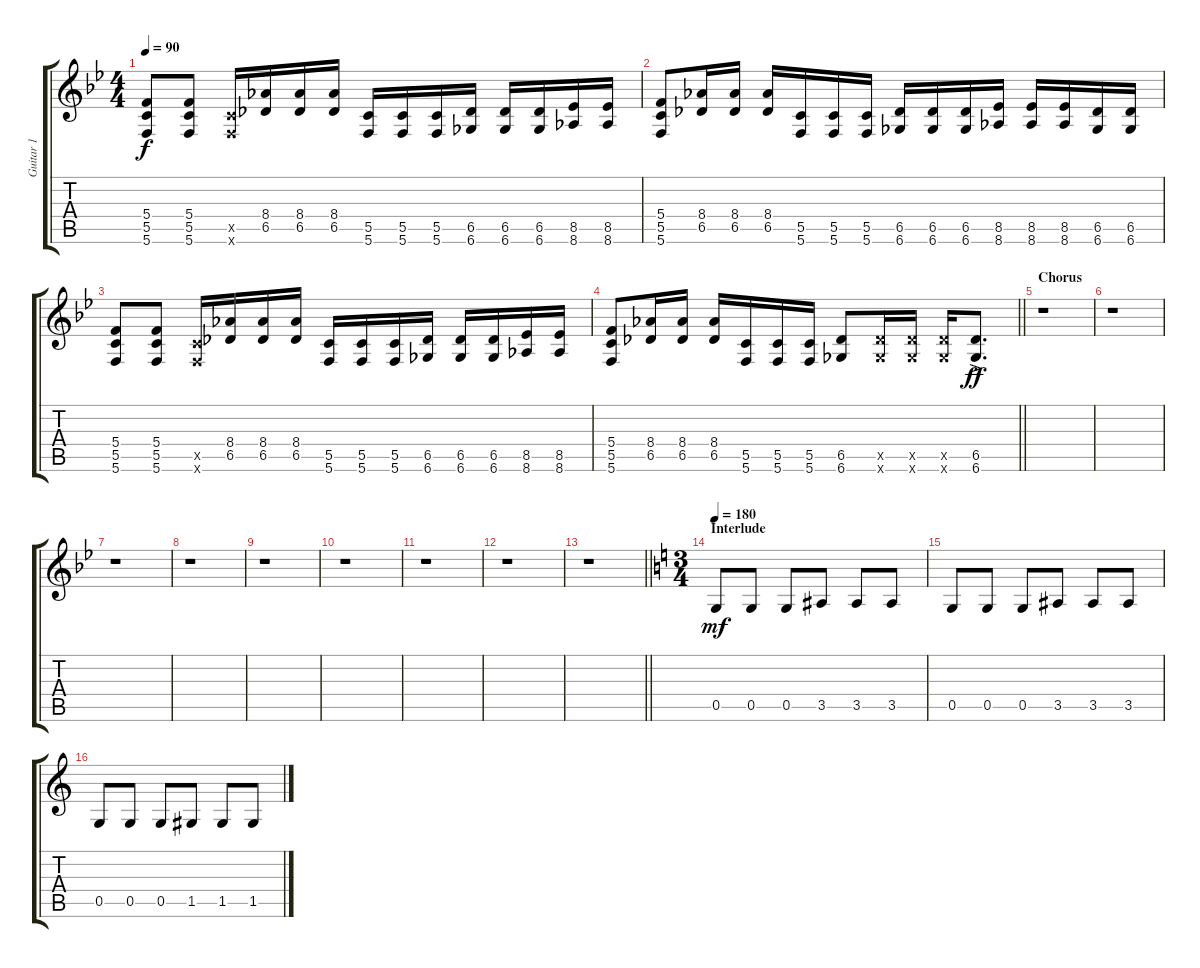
\track ("Guitar 1" "Guitar 1") {instrument distortionguitar}
\staff {score tabs}
\tuning (D4 A3 F3 C3 G2 C2) {hide}
\ts (4 4)
\tempo 90
\clef g2
\ks bb
(5.4 5.5 5.6).8{dy f} (5.4 5.5 5.6).8 (5.5{x} 5.6{x}).16 (8.4 6.5).16 (8.4 6.5).16 (8.4 6.5).16 (5.5 5.6).16 (5.5 5.6).16 (5.5 5.6).16 (6.5 6.6).16 (6.5 6.6).16 (6.5 6.6).16 (8.5 8.6).16 (8.5 8.6).16 |
(5.4 5.5 5.6).8 (8.4 6.5).16 (8.4 6.5).16 (8.4 6.5).16 (5.5 5.6).16 (5.5 5.6).16 (5.5 5.6).16 (6.5 6.6).16 (6.5 6.6).16 (6.5 6.6).16 (8.5 8.6).16 (8.5 8.6).16 (8.5 8.6).16 (6.5 6.6).16 (6.5 6.6).16 |
(5.4 5.5 5.6).8 (5.4 5.5 5.6).8 (5.5{x} 5.6{x}).16 (8.4 6.5).16 (8.4 6.5).16 (8.4 6.5).16 (5.5 5.6).16 (5.5 5.6).16 (5.5 5.6).16 (6.5 6.6).16 (6.5 6.6).16 (6.5 6.6).16 (8.5 8.6).16 (8.5 8.6).16 |
\barLineRight lightlight
(5.4 5.5 5.6).8 (8.4 6.5).16 (8.4 6.5).16 (8.4 6.5).16 (5.5 5.6).16 (5.5 5.6).16 (5.5 5.6).16 (6.5 6.6).8 (6.5{x} 6.6{x}).16 (6.5{x} 6.6{x}).16 (6.5{x} 6.6{x}).16 (6.5{ac} 6.6{ac}).8{d dy ff} |
\section ("" "Chorus")
r.1 |
r.1 |
r.1 |
r.1 |
r.1 |
r.1 |
r.1 |
r.1 |
\barLineRight lightlight
r.1 |
\ts (3 4)
\section ("" "Interlude")
\tempo 180
\ks c
0.5.8{dy mf} 0.5.8 0.5.8 3.5.8 3.5.8 3.5.8 |
0.5.8 0.5.8 0.5.8 3.5.8 3.5.8 3.5.8 |
0.5.8 0.5.8 0.5.8 1.5.8 1.5.8 1.5.8
